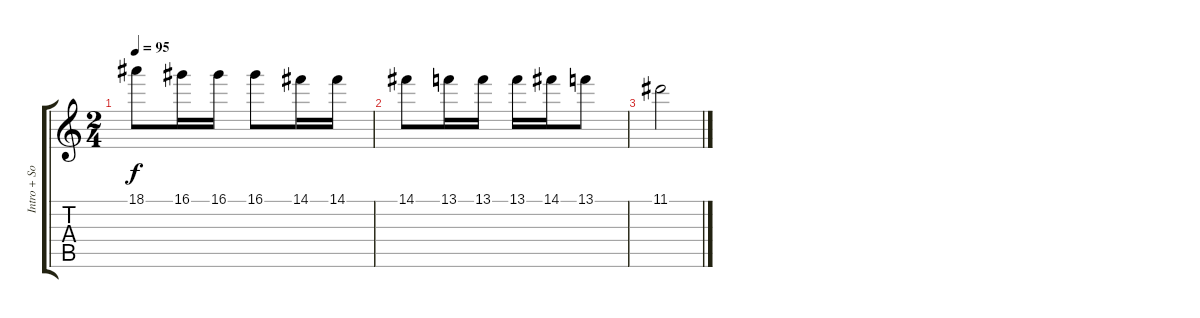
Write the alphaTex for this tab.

\track ("Intro + Solo + Outro" "Intro + So") {instrument overdrivenguitar}
\staff {score tabs}
\tuning (E4 B3 G3 D3 A2 E2) {hide}
\ts (2 4)
\tempo 95
\clef g2
\ks c
18.1.8{dy f} 16.1.16 16.1.16 16.1.8 14.1.16 14.1.16 |
14.1.8 13.1.16 13.1.16 13.1.16 14.1.16 13.1.8 |
11.1.2
